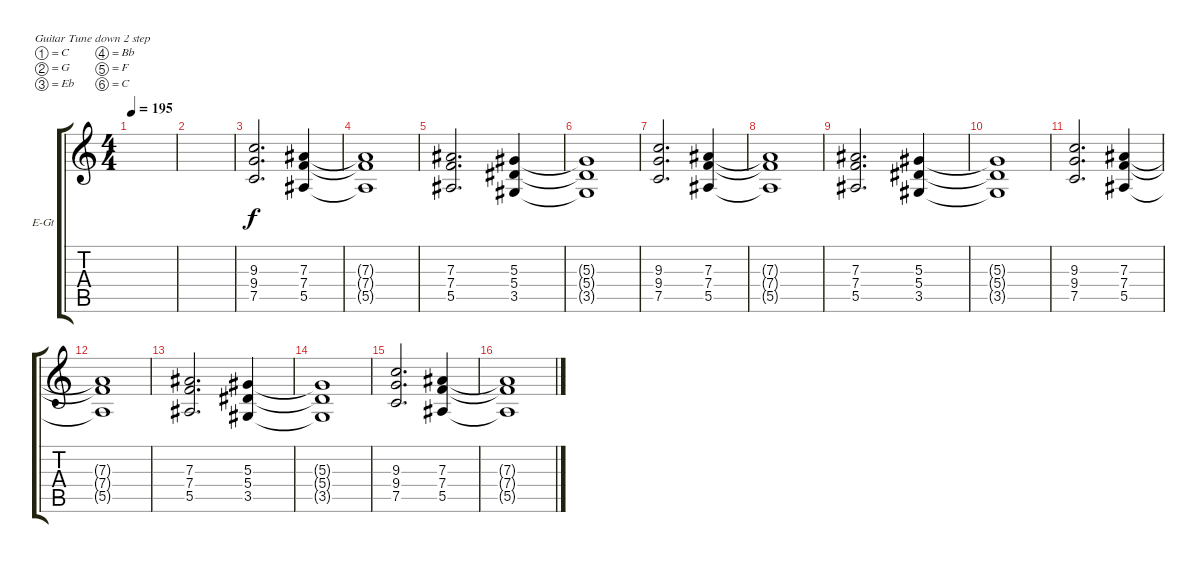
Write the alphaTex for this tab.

\defaultSystemsLayout 4
\bracketExtendMode groupsimilarinstruments
\firstSystemTrackNameOrientation horizontal
\otherSystemsTrackNameOrientation horizontal
\track ("Electric Guitar" "E-Gt") {instrument electricguitarclean}
\staff {score tabs}
\tuning (C4 G3 Eb3 Bb2 F2 C2)
\ts (4 4)
\tempo 195
\clef g2
\scale
0.333333
\ks c
|
\scale
0.333333 |
\scale
0.333333 (7.5 9.4 9.3).2{d} (5.5 7.4 7.3).4 |
\scale
0.333333 (7.3{t} 7.4{t} 5.5{t}).1 |
\scale
0.333333 (5.5 7.4 7.3).2{d} (3.5 5.4 5.3).4 |
\scale
0.333333 (3.5{t} 5.4{t} 5.3{t}).1 |
\scale
0.333333 (7.5 9.4 9.3).2{d} (5.5 7.4 7.3).4 |
\scale
0.333333 (7.3{t} 7.4{t} 5.5{t}).1 |
\scale
0.333333 (5.5 7.4 7.3).2{d} (3.5 5.4 5.3).4 |
\scale
0.333333 (3.5{t} 5.4{t} 5.3{t}).1 |
\scale
0.333333 (7.5 9.4 9.3).2{d} (5.5 7.4 7.3).4 |
\scale
0.333333 (7.3{t} 7.4{t} 5.5{t}).1 |
\scale
0.333333 (5.5 7.4 7.3).2{d} (3.5 5.4 5.3).4 |
\scale
0.333333 (3.5{t} 5.4{t} 5.3{t}).1 |
\scale
0.333333 (7.5 9.4 9.3).2{d} (5.5 7.4 7.3).4 |
\scale
0.333333 (7.3{t} 7.4{t} 5.5{t}).1
